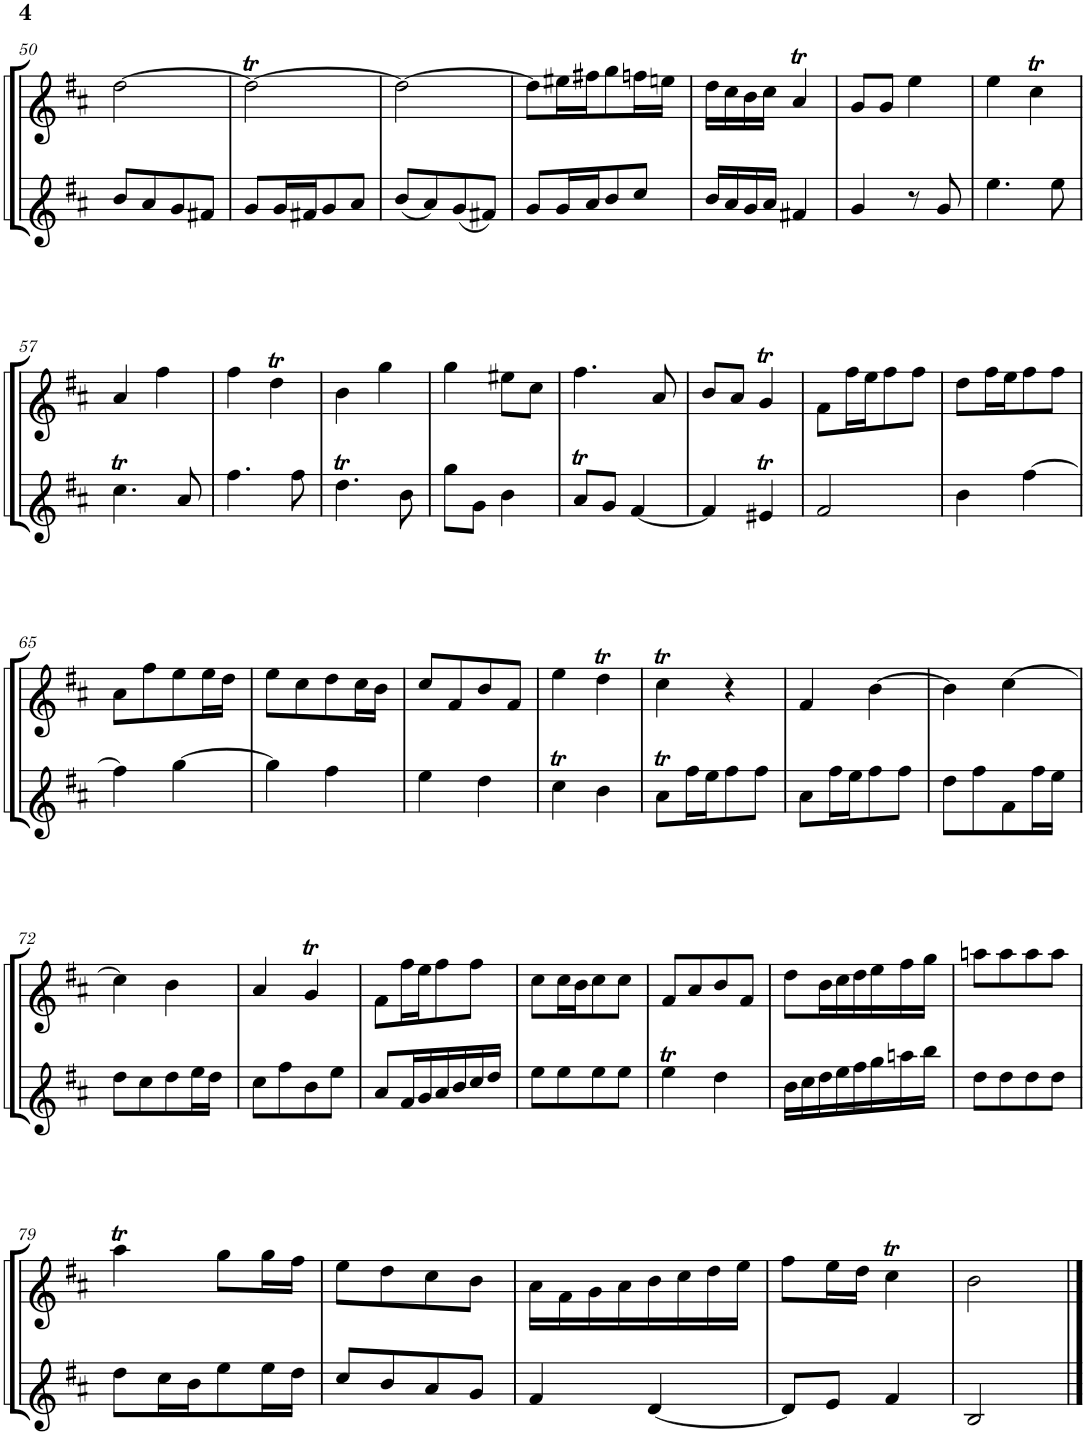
**kern	**kern
*part2	*part1
*staff2	*staff1
*I"Flute 2	*I"Flute 1
*I'Fl	*I'Fl
!!LO:PB:g=z
*clefG1	*clefG1
*k[f#c#]	*k[f#c#]
*M4/8	*M4/8
=50	=50
8dd/L	[2ff#\
8cc#/	.
8b/	.
8a#X/J	.
=51	=51
8b/L	2ff#t\_
16b/L	.
16a#X/J	.
8b/	.
8cc#/J	.
=52	=52
(8dd/L	2ff#\_
8cc#/)	.
(8b/	.
8a#X/J)	.
=53	=53
8b/L	8ff#\L]
16b/L	16gg#X\L
16cc#/J	16aa#X\J
8dd/	8bb\
8ee/J	16aan\L
.	16ggn\JJ
=54	=54
16dd/LL	16ff#\LL
16cc#/	16ee\
16b/	16dd\
16cc#/JJ	16ee\JJ
4a#X/	4cc#t/
=55	=55
4b/	8b/L
.	8b/J
8r	4gg\
8b/	.
=56	=56
4.gg\	4gg\
.	4eeT\
8gg\	.
!!LO:LB:g=z
=57	=57
4.eeT\	4cc#/
.	4aa\
8cc#/	.
=58	=58
4.aa\	4aa\
.	4ff#t\
8aa\	.
=59	=59
4.ff#t\	4dd\
.	4bb\
8dd\	.
=60	=60
8bb\L	4bb\
8b\J	.
4dd\	8gg#X\L
.	8ee\J
=61	=61
8cc#t/L	4.aa\
8b/J	.
[4a/	.
.	8cc#/
=62	=62
4a/]	8dd/L
.	8cc#/J
4g#Xt/	4bT/
=63	=63
2a/	8a\L
.	16aa\L
.	16gg\J
.	8aa\
.	8aa\J
=64	=64
4dd\	8ff#\L
.	16aa\L
.	16gg\J
[4aa\	8aa\
.	8aa\J
!!LO:LB:g=z
=65	=65
4aa\]	8cc#\L
.	8aa\
[4bb\	8gg\
.	16gg\L
.	16ff#\JJ
=66	=66
4bb\]	8gg\L
.	8ee\
4aa\	8ff#\
.	16ee\L
.	16dd\JJ
=67	=67
4gg\	8ee/L
.	8a/
4ff#\	8dd/
.	8a/J
=68	=68
4eeT\	4gg\
4dd\	4ff#t\
=69	=69
8cc#t\L	4eeT\
16aa\L	.
16gg\J	.
8aa\	4r
8aa\J	.
=70	=70
8cc#\L	4a/
16aa\L	.
16gg\J	.
8aa\	[4dd\
8aa\J	.
=71	=71
8ff#\L	4dd\]
8aa\	.
8a\	[4ee\
16aa\L	.
16gg\JJ	.
!!LO:LB:g=z
=72	=72
8ff#\L	4ee\]
8ee\	.
8ff#\	4dd\
16gg\L	.
16ff#\JJ	.
=73	=73
8ee\L	4cc#/
8aa\	.
8dd\	4bT/
8gg\J	.
=74	=74
8cc#/L	8a\L
16a/L	16aa\L
16b/	16gg\J
16cc#/	8aa\
16dd/	.
16ee/	8aa\J
16ff#/JJ	.
=75	=75
8gg\L	8ee\L
8gg\	16ee\L
.	16dd\J
8gg\	8ee\
8gg\J	8ee\J
=76	=76
4ggT\	8a/L
.	8cc#/
4ff#\	8dd/
.	8a/J
=77	=77
16dd\LL	8ff#\L
16ee\	.
16ff#\	16dd\L
16gg\	16ee\
16aa\	16ff#\
16bb\	16gg\
16cccn\	16aa\
16ddd\JJ	16bb\JJ
=78	=78
8ff#\L	8cccn\L
8ff#\	8ccc\
8ff#\	8ccc\
8ff#\J	8ccc\J
!!LO:LB:g=z
=79	=79
8ff#\L	4ccc#t\
16ee\L	.
16dd\J	.
8gg\	8bb\L
16gg\L	16bb\L
16ff#\JJ	16aa\JJ
=80	=80
8ee/L	8gg\L
8dd/	8ff#\
8cc#/	8ee\
8b/J	8dd\J
=81	=81
4a/	16cc#\LL
.	16a\
.	16b\
.	16cc#\
[4f#/	16dd\
.	16ee\
.	16ff#\
.	16gg\JJ
=82	=82
8f#/L]	8aa\L
8g/J	16gg\L
.	16ff#\JJ
4a/	4eeT\
=83	=83
2d/	2dd\
==	==
*-	*-
